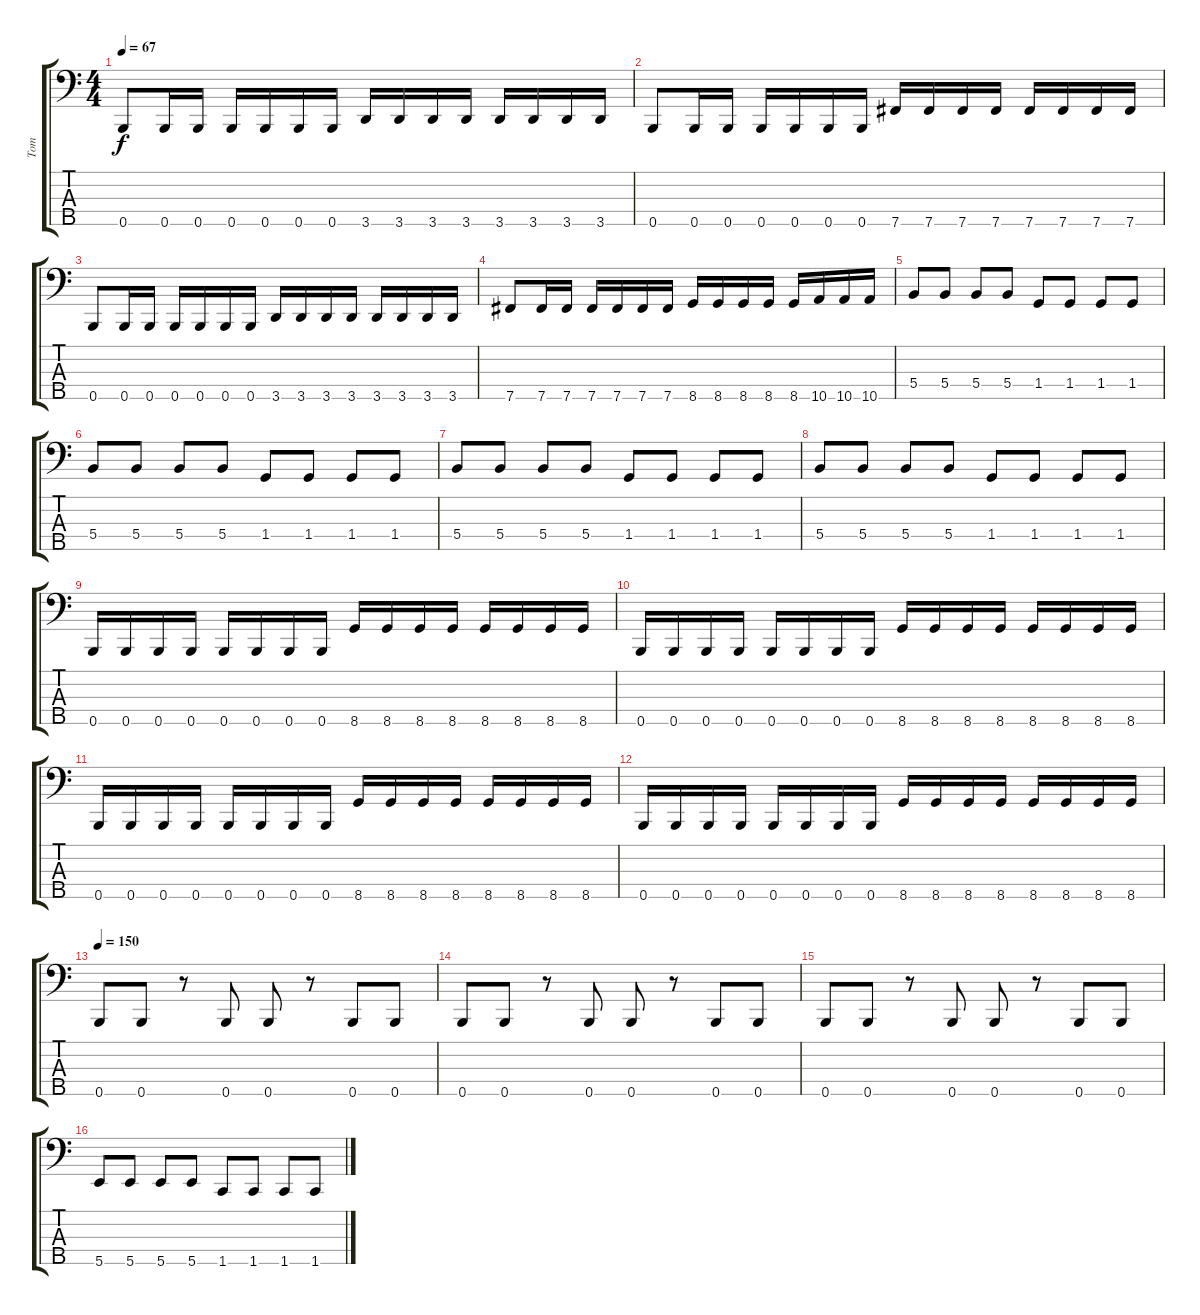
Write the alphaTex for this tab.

\track ("Tom" "Tom") {instrument electricbasspick}
\staff {score tabs}
\tuning (A2 E2 B1 Gb1 B0) {hide}
\ts (4 4)
\tempo 67
\clef f4
\ks c
0.5.8{dy f} 0.5.16 0.5.16 0.5.16 0.5.16 0.5.16 0.5.16 3.5.16 3.5.16 3.5.16 3.5.16 3.5.16 3.5.16 3.5.16 3.5.16 |
0.5.8 0.5.16 0.5.16 0.5.16 0.5.16 0.5.16 0.5.16 7.5.16 7.5.16 7.5.16 7.5.16 7.5.16 7.5.16 7.5.16 7.5.16 |
0.5.8 0.5.16 0.5.16 0.5.16 0.5.16 0.5.16 0.5.16 3.5.16 3.5.16 3.5.16 3.5.16 3.5.16 3.5.16 3.5.16 3.5.16 |
7.5.8 7.5.16 7.5.16 7.5.16 7.5.16 7.5.16 7.5.16 8.5.16 8.5.16 8.5.16 8.5.16 8.5.16 10.5.16 10.5.16 10.5.16 |
5.4.8 5.4.8 5.4.8 5.4.8 1.4.8 1.4.8 1.4.8 1.4.8 |
5.4.8 5.4.8 5.4.8 5.4.8 1.4.8 1.4.8 1.4.8 1.4.8 |
5.4.8 5.4.8 5.4.8 5.4.8 1.4.8 1.4.8 1.4.8 1.4.8 |
5.4.8 5.4.8 5.4.8 5.4.8 1.4.8 1.4.8 1.4.8 1.4.8 |
0.5.16 0.5.16 0.5.16 0.5.16 0.5.16 0.5.16 0.5.16 0.5.16 8.5.16 8.5.16 8.5.16 8.5.16 8.5.16 8.5.16 8.5.16 8.5.16 |
0.5.16 0.5.16 0.5.16 0.5.16 0.5.16 0.5.16 0.5.16 0.5.16 8.5.16 8.5.16 8.5.16 8.5.16 8.5.16 8.5.16 8.5.16 8.5.16 |
0.5.16 0.5.16 0.5.16 0.5.16 0.5.16 0.5.16 0.5.16 0.5.16 8.5.16 8.5.16 8.5.16 8.5.16 8.5.16 8.5.16 8.5.16 8.5.16 |
0.5.16 0.5.16 0.5.16 0.5.16 0.5.16 0.5.16 0.5.16 0.5.16 8.5.16 8.5.16 8.5.16 8.5.16 8.5.16 8.5.16 8.5.16 8.5.16 |
\tempo 150
0.5.8 0.5.8 r.8 0.5.8 0.5.8 r.8 0.5.8 0.5.8 |
0.5.8 0.5.8 r.8 0.5.8 0.5.8 r.8 0.5.8 0.5.8 |
0.5.8 0.5.8 r.8 0.5.8 0.5.8 r.8 0.5.8 0.5.8 |
5.5.8 5.5.8 5.5.8 5.5.8 1.5.8 1.5.8 1.5.8 1.5.8
